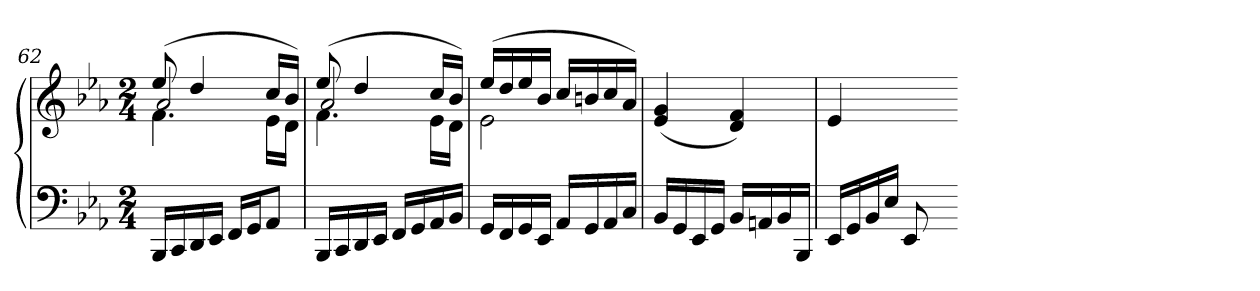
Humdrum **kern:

**kern	**kern
*part1	*part1
*staff2	*staff1
*clefF4	*clefG2
*k[b-e-a-]	*k[b-e-a-]
*E-:	*E-:
*M2/4	*M2/4
=62	=62
*	*^
*	*	*^
16BBB-LL	(8ee-	4.f	2a-
16CC	.	.	.
16DD	4dd	.	.
16EE-JJ	.	.	.
16FFLL	.	.	.
16GGJ	.	.	.
8AA-J	16ccLL	16e-LL	.
.	16b-JJ)	16dJJ	.
=63	=63	=63	=63
16BBB-LL	(8ee-	4.f	2a-
16CC	.	.	.
16DD	4dd	.	.
16EE-JJ	.	.	.
16FFLL	.	.	.
16GG	.	.	.
16AA-	16ccLL	16e-LL	.
16BB-JJ	16b-JJ)	16dJJ	.
*	*	*v	*v
=64	=64	=64
16GGLL	(16ee-LL	2e-
16FF	16dd	.
16GG	16ee-	.
16EE-JJ	16b-JJ	.
16AA-LL	16ccLL	.
16GG	16bn	.
16AA-	16cc	.
16CJJ	16a-JJ)	.
*	*v	*v
=65	=65
16BB-LL	(4e- 4g
16GG	.
16EE-	.
16GGJJ	.
16BB-LL	4d 4f)
16AAn	.
16BB-	.
16BBB-JJ	.
=66	=66
16EE-LL	4e-
16GG	.
16BB-	.
16E-JJ	.
8EE-	8ryy
8ryy	8ryy
=-	=-
*-	*-
